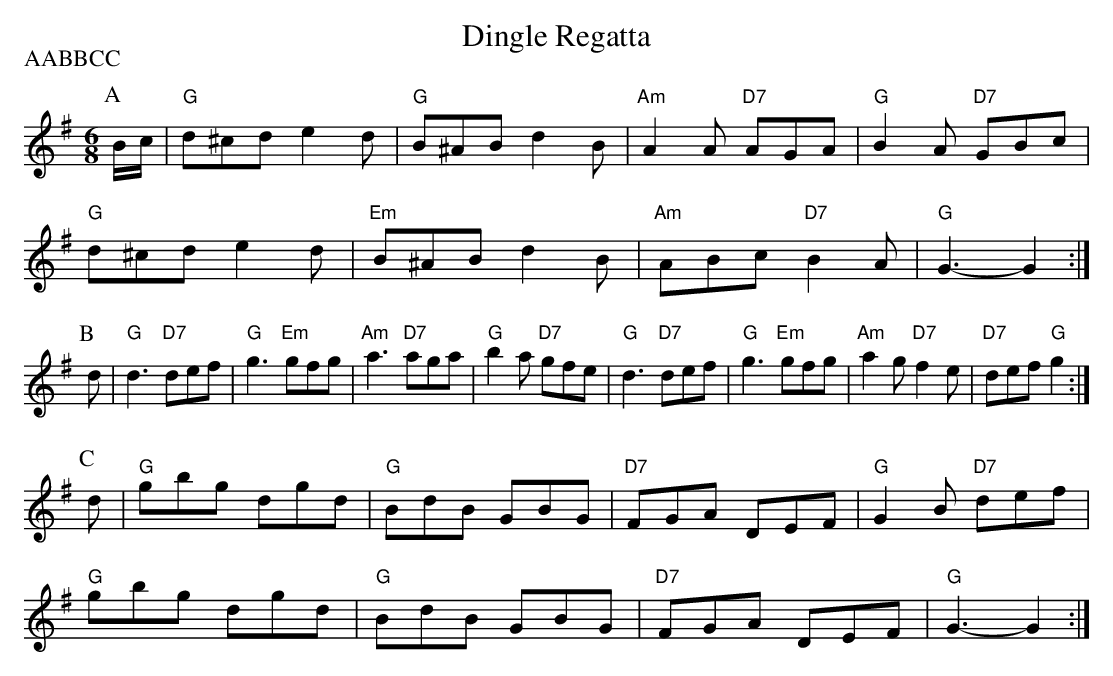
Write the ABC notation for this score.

X:1
T:Dingle Regatta
P:AABBCC
M:6/8
K:G
P:A
B/2c/2|"G"d^cd e2d|"G"B^AB d2B|"Am"A2A "D7"AGA|"G"B2A "D7"GBc|
"G"d^cd e2d|"Em"B^AB d2B|"Am"ABc "D7"B2A|"G"G3 -G2:|
P:B
d|"G"d3 "D7"def|"G"g3 "Em"gfg|"Am"a3 "D7"aga|"G"b2a "D7"gfe|"G"d3 "D7"def|\
"G"g3 "Em"gfg|"Am"a2g "D7"f2e|"D7"def "G"g2:|
P:C
d|"G"gbg dgd|"G"BdB GBG|"D7"FGA DEF|"G"G2B "D7"def|
"G"gbg dgd|"G"BdB GBG|"D7"FGA DEF|"G"G3 -G2:|
